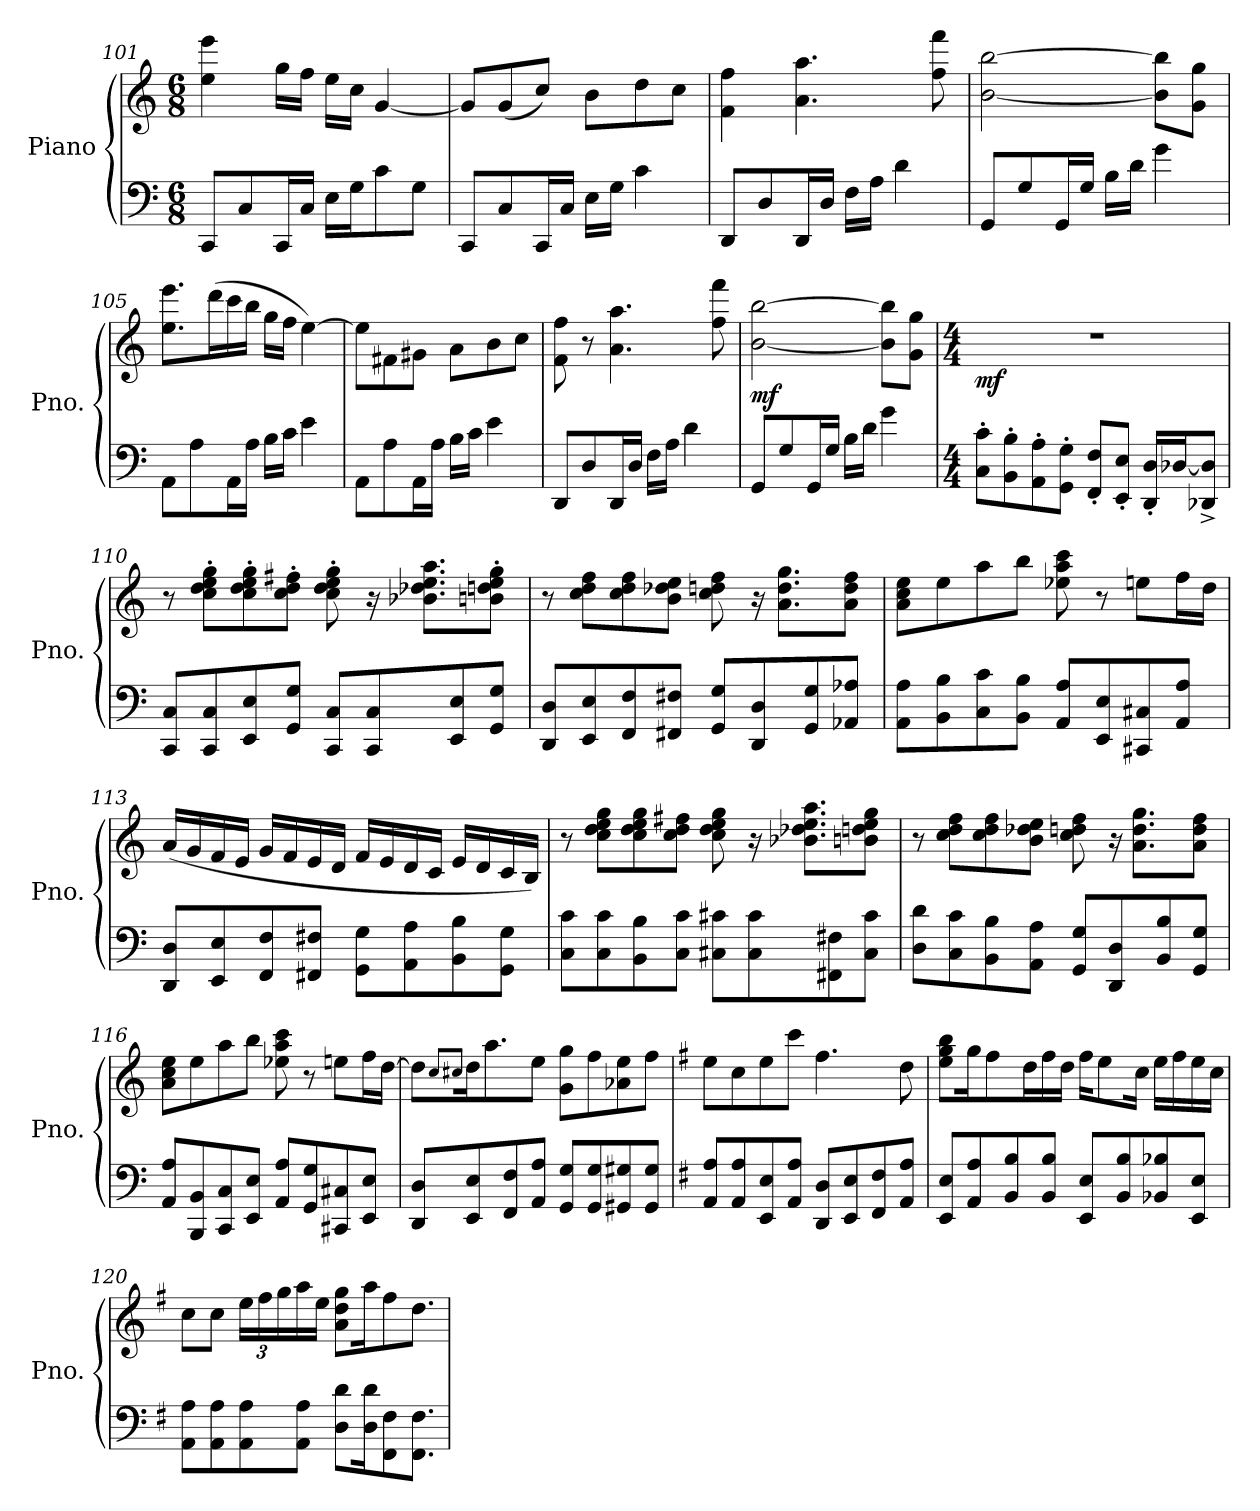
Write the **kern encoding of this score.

**kern	**kern	**dynam
*part1	*part1	*part1
*staff2	*staff1	*staff1/2
*I"Piano	*	*
*I'Pno.	*	*
!!LO:PB:g=z
*clefF4	*clefG2	*
*k[]	*k[]	*
*M6/8	*M6/8	*
=101	=101	=101
8CC/L	4ee\ 4eee\	.
8C/	.	.
16CC/L	16gg\LL	.
16C/JJ	16ff\JJ	.
16E\LL	16ee\LL	.
16G\J	16cc\JJ	.
8c\	[4g/	.
8G\J	.	.
=102	=102	=102
8CC/L	8g/L]	.
8C/	(8g/	.
16CC/L	8cc/J)	.
16C/JJ	.	.
16E\LL	8b\L	.
16G\JJ	.	.
4c\	8dd\	.
.	8cc\J	.
=103	=103	=103
8DD/L	4f\ 4ff\	.
8D/	.	.
16DD/L	4.a\ 4.aa\	.
16D/JJ	.	.
16F\LL	.	.
16A\JJ	.	.
4d\	.	.
.	8ff\ 8fff\	.
=104	=104	=104
8GG/L	[2b\ [2bb\	.
8G/	.	.
16GG/L	.	.
16G/JJ	.	.
16B\LL	.	.
16d\JJ	.	.
4g\	8b\] 8bb\]L	.
.	8g\ 8gg\J	.
=105	=105	=105
8AA\L	8.ee\ 8.eee\L	.
8A\	.	.
.	(16ddd\L	.
16AA\L	16ccc\	.
16A\JJ	16bb\JJ	.
16B\LL	16gg\LL	.
16c\JJ	16ff\JJ	.
4e\	[4ee\)	.
!!LO:LB:g=z
=106	=106	=106
8AA\L	8ee\L]	.
8A\	8f#X\	.
16AA\L	8g#X\J	.
16A\JJ	.	.
16B\LL	8a\L	.
16c\JJ	.	.
4e\	8b\	.
.	8cc\J	.
=107	=107	=107
8DD/L	8f\ 8ff\	.
8D/	8r	.
16DD/L	4.a\ 4.aa\	.
16D/JJ	.	.
16F\LL	.	.
16A\JJ	.	.
4d\	.	.
.	8ff\ 8fff\	.
=108	=108	=108
!	!	!LO:DY:b
8GG/L	[2b\ [2bb\	mf
8G/	.	.
16GG/L	.	.
16G/JJ	.	.
16B\LL	.	.
16d\JJ	.	.
4g\	8b\] 8bb\]L	.
.	8g\ 8gg\J	.
=109	=109	=109
*M4/4	*M4/4	*
!	!	!LO:DY:b
8C\' 8c\'L	1r	mf
8BB\' 8B\'	.	.
8AA\' 8A\'	.	.
8GG\' 8G\'J	.	.
8FF/' 8F/'L	.	.
8EE/' 8E/'J	.	.
16DD/' 16D/'LL	.	.
[16D-X/J	.	.
8DD-X/^ 8D-/]^J	.	.
!!LO:LB:g=z
=110	=110	=110
8CC/ 8C/L	8r	.
8CC/ 8C/	8cc\' 8dd\' 8ee\' 8gg\'L	.
8EE/ 8E/	8cc\' 8dd\' 8ee\' 8gg\'	.
8GG/ 8G/J	8cc\' 8dd\' 8ff#X\'J	.
8CC/ 8C/L	8cc\' 8dd\' 8ee\' 8gg\'	.
8CC/ 8C/	16r	.
.	8.b-X\ 8.dd-X\ 8.ee\ 8.aa\L	.
8EE/ 8E/	.	.
8GG/ 8G/J	8bn\' 8ddn\' 8ee\' 8gg\'J	.
=111	=111	=111
8DD/ 8D/L	8r	.
8EE/ 8E/	8cc\ 8dd\ 8ff\L	.
8FF/ 8F/	8cc\ 8dd\ 8ff\	.
8FF#X/ 8F#X/J	8b\ 8dd-X\ 8ee\J	.
8GG/ 8G/L	8cc\ 8ddn\ 8ff\	.
8DD/ 8D/	16r	.
.	8.a\ 8.dd\ 8.gg\L	.
8GG/ 8G/	.	.
8AA-X/ 8A-X/J	8a\ 8dd\ 8ff\J	.
=112	=112	=112
8AA\ 8A\L	8a\ 8cc\ 8ee\L	.
8BB\ 8B\	8ee\	.
8C\ 8c\	8aa\	.
8BB\ 8B\J	8bb\J	.
8AA/ 8A/L	8ee-X\ 8aa\ 8ccc\	.
8EE/ 8E/	8r	.
8CC#X/ 8C#X/	8een\L	.
8AA/ 8A/J	16ff\L	.
.	16dd\JJ	.
!!LO:LB:g=z
=113	=113	=113
8DD/ 8D/L	(16a/LL	.
.	16g/	.
8EE/ 8E/	16f/	.
.	16e/JJ	.
8FF/ 8F/	16g/LL	.
.	16f/	.
8FF#X/ 8F#X/J	16e/	.
.	16d/JJ	.
8GG\ 8G\L	16f/LL	.
.	16e/	.
8AA\ 8A\	16d/	.
.	16c/JJ	.
8BB\ 8B\	16e/LL	.
.	16d/	.
8GG\ 8G\J	16c/	.
.	16B/JJ)	.
=114	=114	=114
8C\ 8c\L	8r	.
8C\ 8c\	8cc\ 8dd\ 8ee\ 8gg\L	.
8BB\ 8B\	8cc\ 8dd\ 8ee\ 8gg\	.
8C\ 8c\J	8cc\ 8dd\ 8ff#X\J	.
8C#X\ 8c#X\L	8cc\ 8dd\ 8ee\ 8gg\	.
8C#\ 8c#\	16r	.
.	8.b-X\ 8.dd-X\ 8.ee\ 8.aa\L	.
8FF#X\ 8F#X\	.	.
8C#\ 8c#\J	8bn\ 8ddn\ 8ee\ 8gg\J	.
=115	=115	=115
8D\ 8d\L	8r	.
8C\ 8c\	8cc\ 8dd\ 8ff\L	.
8BB\ 8B\	8cc\ 8dd\ 8ff\	.
8AA\ 8A\J	8b\ 8dd-X\ 8ee\J	.
8GG/ 8G/L	8cc\ 8ddn\ 8ff\	.
8DD/ 8D/	16r	.
.	8.a\ 8.dd\ 8.gg\L	.
8BB/ 8B/	.	.
8GG/ 8G/J	8a\ 8dd\ 8ff\J	.
!!LO:LB:g=z
=116	=116	=116
8AA/ 8A/L	8a\ 8cc\ 8ee\L	.
8BBB/ 8BB/	8ee\	.
8CC/ 8C/	8aa\	.
8EE/ 8E/J	8bb\J	.
8AA/ 8A/L	8ee-X\ 8aa\ 8ccc\	.
8GG/ 8G/	8r	.
8CC#X/ 8C#X/	8een\L	.
8EE/ 8E/J	16ff\L	.
.	[16dd\JJ	.
=117	=117	=117
8DD/ 8D/L	8dd\L]	.
.	8qcc/L	.
.	8qcc#X/J	.
8EE/ 8E/	16dd\K	.
.	8.aa\	.
8FF/ 8F/	.	.
8AA/ 8A/J	8ee\J	.
8GG/ 8G/L	8g\ 8gg\L	.
8GG/ 8G/	8ff\	.
8GG#X/ 8G#X/	8a-X\ 8ee\	.
8GG#/ 8G#/J	8ff\J	.
=118	=118	=118
*k[f#]	*k[f#]	*
8AA/ 8A/L	8ee\L	.
8AA/ 8A/	8cc\	.
8EE/ 8E/	8ee\	.
8AA/ 8A/J	8ccc\J	.
8DD/ 8D/L	4.ff#\	.
8EE/ 8E/	.	.
8FF#/ 8F#/	.	.
8AA/ 8A/J	8dd\	.
=119	=119	=119
8EE/ 8E/L	8ee\ 8gg\ 8bb\L	.
8AA/ 8A/	16gg\K	.
.	8ff#\	.
8BB/ 8B/	.	.
.	16dd\L	.
8BB/ 8B/J	16ff#\	.
.	16dd\JJ	.
8EE/ 8E/L	16ff#\KL	.
.	8ee\	.
8BB/ 8B/	.	.
.	16cc\Jk	.
8BB-X/ 8B-X/	16ee\LL	.
.	16ff#\	.
8EE/ 8E/J	16ee\	.
.	16cc\JJ	.
!!LO:PB:g=z
=120	=120	=120
8AA\ 8A\L	8cc\L	.
8AA\ 8A\	8cc\J	.
*	*Xbrackettup	*
8AA\ 8A\	24ee\LL	.
.	24ff#\	.
.	24gg\	.
8AA\ 8A\J	16aa\	.
.	16ee\JJ	.
8D\ 8d\L	8a\ 8dd\ 8gg\L	.
16D\ 16d\K	16aa\K	.
8FF#\ 8F#\	8ff#\	.
8.FF#\ 8.F#\J	8.dd\J	.
=	=	=
*-	*-	*-
